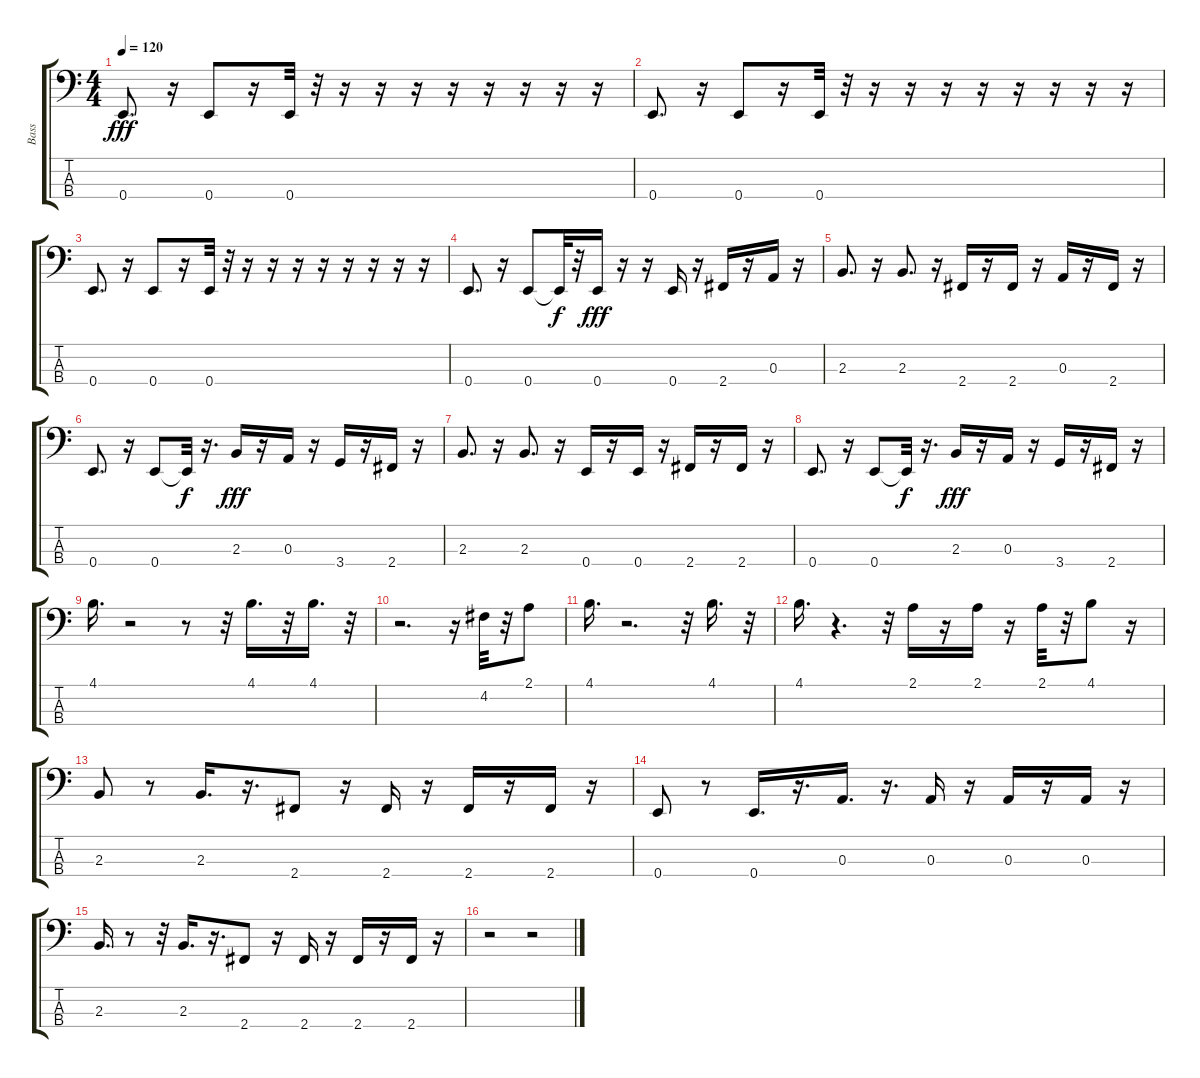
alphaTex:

\track ("Bass" "Bass") {instrument electricbasspick}
\staff {score tabs}
\tuning (G2 D2 A1 E1) {hide}
\ts (4 4)
\tempo 120
\clef f4
\ks c
0.4.8{d dy fff} r.16 0.4.8 r.16 0.4.32 r.32 r.16 r.16 r.16 r.16 r.16 r.16 r.16 r.16 |
0.4.8{d} r.16 0.4.8 r.16 0.4.32 r.32 r.16 r.16 r.16 r.16 r.16 r.16 r.16 r.16 |
0.4.8{d} r.16 0.4.8 r.16 0.4.32 r.32 r.16 r.16 r.16 r.16 r.16 r.16 r.16 r.16 |
0.4.8{d} r.16 0.4.8 0.4{t}.32{dy f} r.32 0.4.16{dy fff} r.16 r.16 0.4.16 r.16 2.4.16 r.16 0.3.16 r.16 |
2.3.8{d} r.16 2.3.8{d} r.16 2.4.16 r.16 2.4.16 r.16 0.3.16 r.16 2.4.16 r.16 |
0.4.8{d} r.16 0.4.8 0.4{t}.32{dy f} r.16{d} 2.3.16{dy fff} r.16 0.3.16 r.16 3.4.16 r.16 2.4.16 r.16 |
2.3.8{d} r.16 2.3.8{d} r.16 0.4.16 r.16 0.4.16 r.16 2.4.16 r.16 2.4.16 r.16 |
0.4.8{d} r.16 0.4.8 0.4{t}.32{dy f} r.16{d} 2.3.16{dy fff} r.16 0.3.16 r.16 3.4.16 r.16 2.4.16 r.16 |
4.1.16{d} r.2 r.8 r.32 4.1.16{d} r.32 4.1.16{d} r.32 |
r.2{d} r.16 4.2.32 r.32 2.1.8 |
4.1.16{d} r.2{d} r.32 4.1.16{d} r.32 |
4.1.16{d} r.4{d} r.32 2.1.16 r.16 2.1.16 r.16 2.1.32 r.32 4.1.8 r.16 |
2.3.8 r.8 2.3.16{d} r.16{d} 2.4.8 r.16 2.4.16 r.16 2.4.16 r.16 2.4.16 r.16 |
0.4.8 r.8 0.4.16{d} r.16{d} 0.3.16{d} r.16{d} 0.3.16 r.16 0.3.16 r.16 0.3.16 r.16 |
2.3.16{d} r.8 r.32 2.3.16{d} r.16{d} 2.4.8 r.16 2.4.16 r.16 2.4.16 r.16 2.4.16 r.16 |
r.2 r.2
